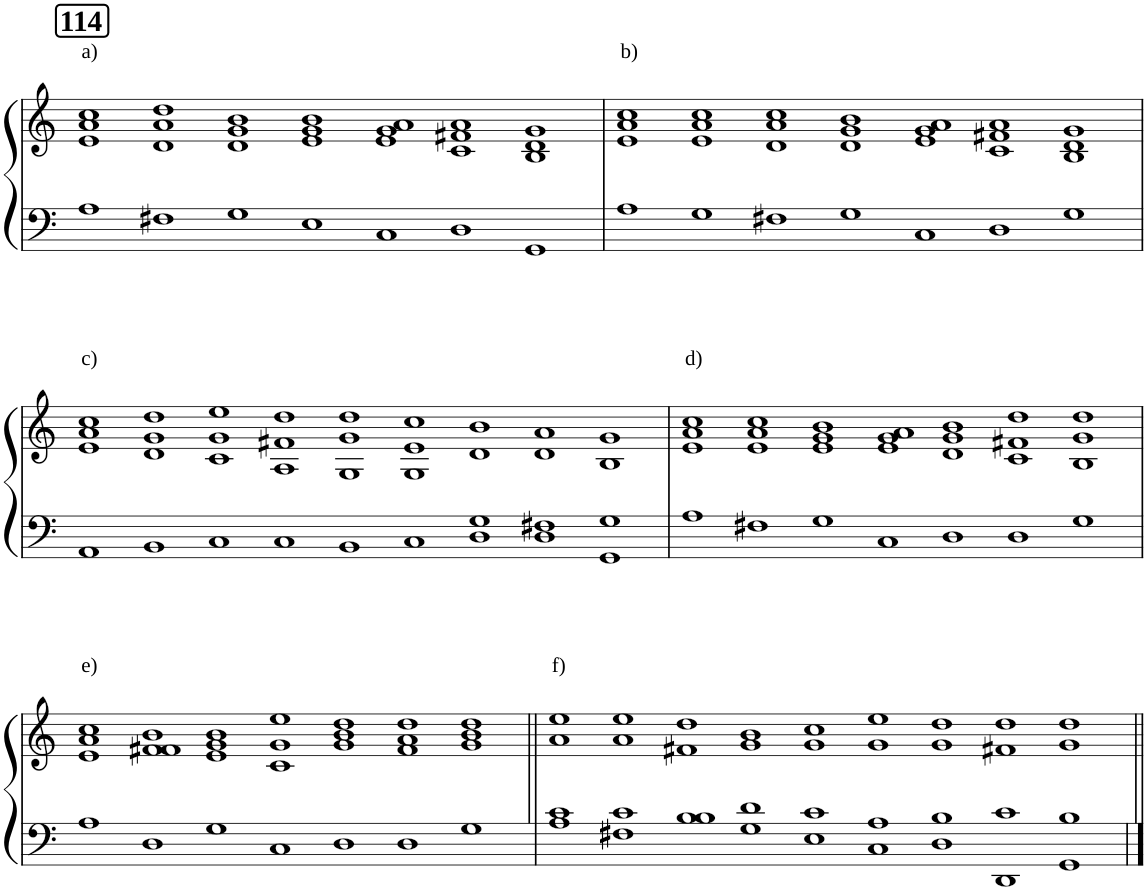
**kern	**kern
*part1	*part1
*staff2	*staff1
*I"Piano	*
*I'Pno	*
*clefF4	*clefG2
*k[]	*k[]
*M7/1	*M7/1
!!LO:REH:place=s1:a:B:cj:fs=14:t=114
=1	=1
*^	*^
*	*	*	*^
!	!	!LO:TX:a:t=a)	!	!
1%7ryy	1A	1cc	1a	1e
.	1F#X	1dd	1a	1d
.	1G	1b	1g	1d
.	1E	1b	1g	1e
.	1C	1a	1g	1e
.	1D	1a	1f#X	1c
.	1GG	1g	1d	1B
=2	=2	=2	=2	=2
!	!	!LO:TX:a:t=b)	!	!
1%7ryy	1A	1cc	1a	1e
.	1G	1cc	1a	1e
.	1F#X	1cc	1a	1d
.	1G	1b	1g	1d
.	1C	1a	1g	1e
.	1D	1a	1f#X	1c
.	1G	1g	1d	1B
*v	*v	*	*	*
!!LO:LB:g=z	!!	!!
=3	=3	=3	=3
*M9/1	*M9/1	*	*
*^	*	*	*
*	*^	*	*	*
!	!	!	!LO:TX:a:t=c)	!	!
00.ryy	000ryy	1AA	1cc	1a	1e
.	.	1BB	1dd	1g	1d
.	.	1C	1ee	1g	1c
.	.	1C	1dd	1f#X	1A
.	.	1BB	1dd	1g	1G
.	.	1C	1cc	1e	1G
1G	.	1D	1b	1d	0.ryy
1F#X	.	1D	1a	1d	.
1G	1ryy	1GG	1g	1B	.
*v	*v	*v	*	*	*
=4	=4	=4	=4
*M7/1	*M7/1	*	*
*^	*	*	*
*	*^	*	*	*
!	!	!	!LO:TX:a:t=d)	!	!
*	*v	*v	*	*	*
1%7ryy	1A	1cc	1a	1e
.	1F#X	1cc	1a	1e
.	1G	1b	1g	1e
.	1C	1a	1g	1e
.	1D	1b	1g	1d
.	1D	1dd	1f#X	1c
.	1G	1dd	1g	1B
!!LO:LB:g=z	!!	!!
=5	=5	=5	=5	=5
!	!	!LO:TX:a:t=e)	!	!
1%7ryy	1A	1cc	1a	1e
.	1D	1b	1f#X	1f#
.	1G	1b	1g	1e
.	1C	1ee	1g	1c
.	1D	1dd	1b	1g
.	1D	1dd	1a	1f#
.	1G	1dd	1b	1g
*v	*v	*	*	*
*	*v	*v	*v
=6||	=6||
*M9/1	*M9/1
*^	*^
*	*^	*	*^
!	!	!	!LO:TX:a:t=f)	!	!
*	*	*	*	*v	*v
000ryy	1c	1A	1ee	1a
.	1c	1F#X	1ee	1a
.	1B	1B	1dd	1f#X
.	1d	1G	1b	1g
.	1c	1E	1cc	1g
.	1A	1C	1ee	1g
.	1B	1D	1dd	1g
.	1c	1DD	1dd	1f#X
1ryy	1B	1GG	1dd	1g
*v	*v	*v	*	*
*	*v	*v
=||	=||
*-	*-
